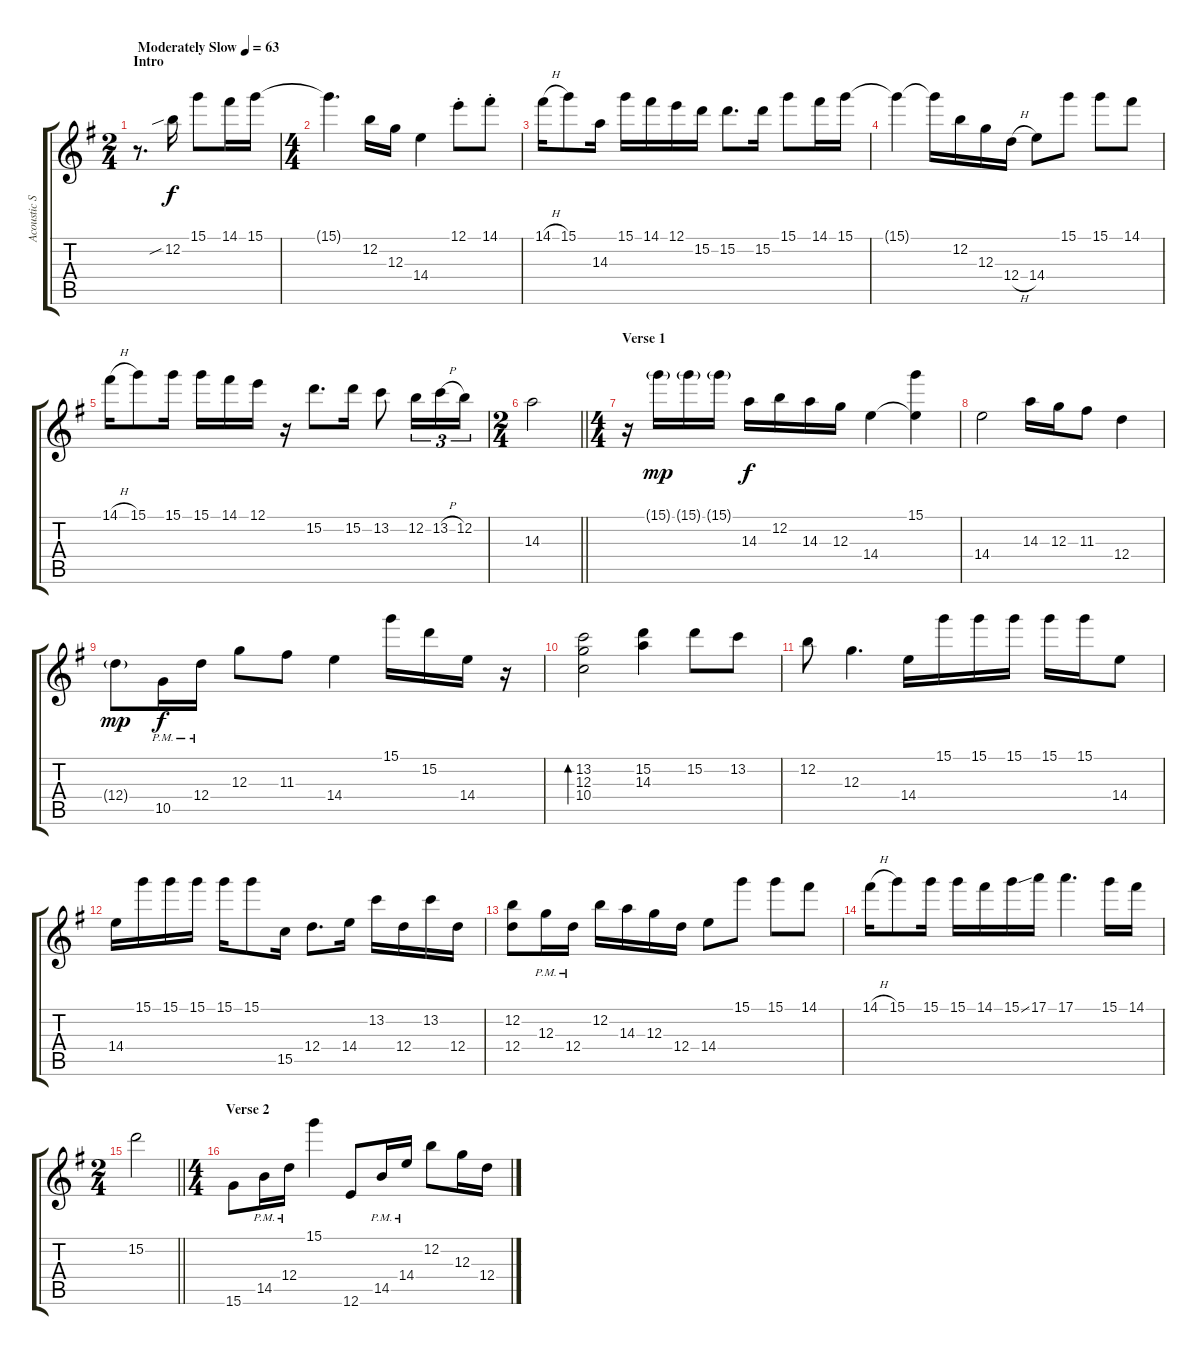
\track ("Acoustic Solo" "Acoustic S") {instrument acousticguitarsteel}
\staff {score tabs}
\tuning (E4 B3 G3 D3 A2 E2) {hide}
\ts (2 4)
\section ("" "Intro")
\tempo (63 "Moderately Slow")
\clef g2
\ks g
r.8{d dy f instrument acousticguitarsteel} 12.2{sib}.16 15.1.8 14.1.16 15.1.16 |
\ts (4 4)
15.1{t}.4{d} 12.2.16 12.3.16 14.4.4 12.1{st}.8 14.1{st}.8 |
14.1{h}.16 15.1.8 14.3.16 15.1.16 14.1.16 12.1.16 15.2.16 15.2.8{d} 15.2.16 15.1.8 14.1.16 15.1.16 |
15.1{t}.4 15.1{t}.16 12.2.16 12.3.16 12.4{h}.16 14.4.8 15.1.8 15.1.8 14.1.8 |
14.1{h}.16 15.1.8 15.1.16 15.1.16 14.1.16 12.1.16 r.16 15.2.8{d} 15.2.16 13.2.8 12.2.16{tu (3 2)} 13.2{h}.16{tu (3 2)} 12.2.16{tu (3 2)} |
\ts (2 4)
\barLineRight lightlight
14.3.2 |
\ts (4 4)
\section ("" "Verse 1")
r.16 15.1{g}.16{dy mp} 15.1{g}.16 15.1{g}.16 14.3.16{dy f} 12.2.16 14.3.16 12.3.16 14.4.4 (15.1 14.4{t}).4 |
14.4.2 14.3.16 12.3.16 11.3.8 12.4.4 |
12.4{g}.8{dy mp} 10.5{pm}.16{dy f} 12.4{pm}.16 12.3.8 11.3.8 14.4.4 15.1.16 15.2.16 14.4.16 r.16 |
(13.2 12.3 10.4).2{bd 240} (15.2 14.3).4 15.2.8 13.2.8 |
12.2.8 12.3.4{d} 14.4.16 15.1.16 15.1.16 15.1.16 15.1.16 15.1.16 14.4.8 |
14.4.16 15.1.16 15.1.16 15.1.16 15.1.16 15.1.8 15.5.16 12.4.8{d} 14.4.16 13.2.16 12.4.16 13.2.16 12.4.16 |
(12.2 12.4).8 12.3{pm}.16 12.4{pm}.16 12.2.16 14.3.16 12.3.16 12.4.16 14.4.8 15.1.8 15.1.8 14.1.8 |
14.1{h}.16 15.1.8 15.1.16 15.1.16 14.1.16 15.1{ss}.16 17.1.16 17.1.4{d} 15.1.16 14.1.16 |
\ts (2 4)
\barLineRight lightlight
15.2.2 |
\ts (4 4)
\section ("" "Verse 2")
15.6.8 14.5{pm}.16 12.4{pm}.16 15.1.4 12.6.8 14.5{pm}.16 14.4{pm}.16 12.2.8 12.3.16 12.4.16
